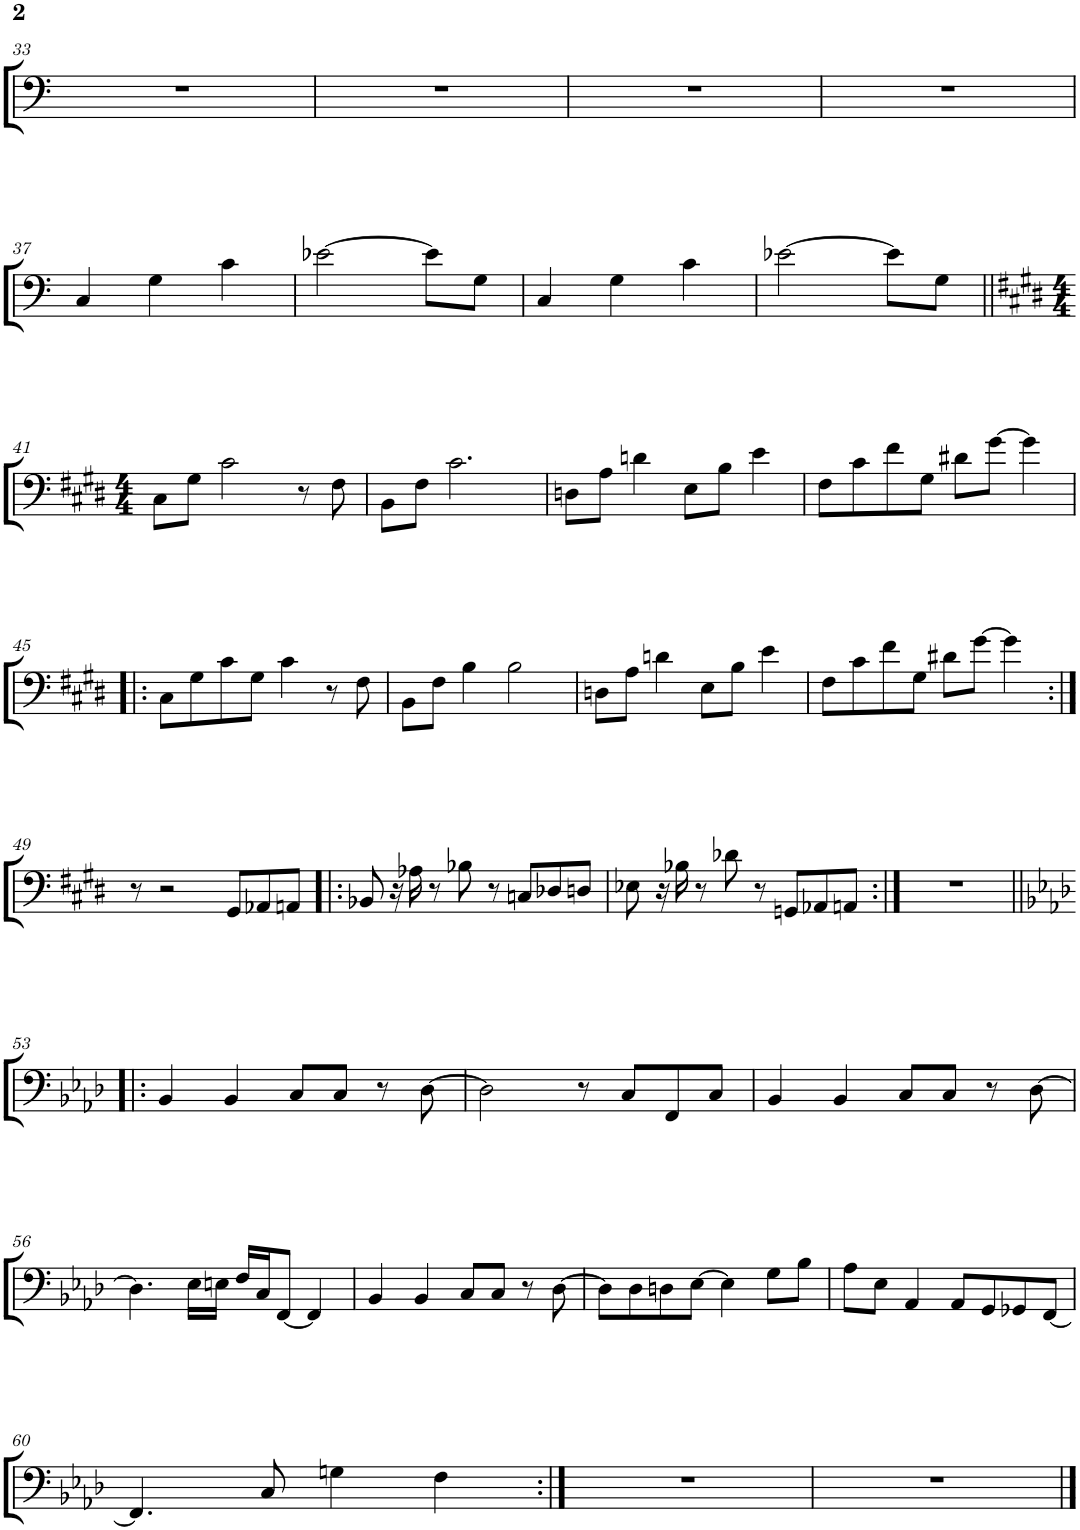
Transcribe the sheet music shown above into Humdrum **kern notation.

**kern
*part1
*staff1
*I"Piano
*I'Pno.
!!LO:PB:g=z
*clefF4
*k[]
*M3/4
=33
2.r
=34
2.r
=35
2.r
=36
2.r
!!LO:LB:g=z
=37
4C/
4G\
4c\
=38
[2e-X\
8e-\L]
8G\J
=39
4C/
4G\
4c\
=40
[2e-X\
8e-\L]
8G\J
!!LO:LB:g=z
=41||
*k[f#c#g#d#]
*M4/4
8C#\L
8G#\J
2c#\
8r
8F#\
=42
8BB\L
8F#\J
2.c#\
=43
8Dn\L
8A\J
4dn\
8E\L
8B\J
4e\
=44
8F#\L
8c#\
8f#\
8G#\J
8d#X\L
[8g#\J
4g#\]
!!LO:LB:g=z
=45!|:
8C#\L
8G#\
8c#\
8G#\J
4c#\
8r
8F#\
=46
8BB\L
8F#\J
4B\
2B\
=47
8Dn\L
8A\J
4dn\
8E\L
8B\J
4e\
=48
8F#\L
8c#\
8f#\
8G#\J
8d#X\L
[8g#\J
4g#\]
!!LO:LB:g=z
=49:|!
8r
2r
8GG#/L
8AA-X/
8AAn/J
=50!|:
8BB-X/
16r
16A-X\
8r
8B-X\
8r
8Cn/L
8D-X/
8Dn/J
=51
8E-X\
16r
16B-X\
8r
8d-X\
8r
8GGn/L
8AA-X/
8AAn/J
=52:|!
1r
!!LO:LB:g=z
=53!|:
*k[b-e-a-d-]
4BB-/
4BB-/
8C/L
8C/J
8r
[8D-\
=54
2D-\]
8r
8C/L
8FF/
8C/J
=55
4BB-/
4BB-/
8C/L
8C/J
8r
[8D-\
!!LO:LB:g=z
=56
4.D-\]
16E-\LL
16En\JJ
16F/LL
16C/J
[8FF/J
4FF/]
=57
4BB-/
4BB-/
8C/L
8C/J
8r
[8D-\
=58
8D-\L]
8D-\
8Dn\
[8E-\J
4E-\]
8G\L
8B-\J
=59
8A-\L
8E-\J
4AA-/
8AA-/L
8GG/
8GG-X/
[8FF/J
!!LO:LB:g=z
=60
4.FF/]
8C/
4Gn\
4F\
=61:|!
1r
=62
1r
==
*-
